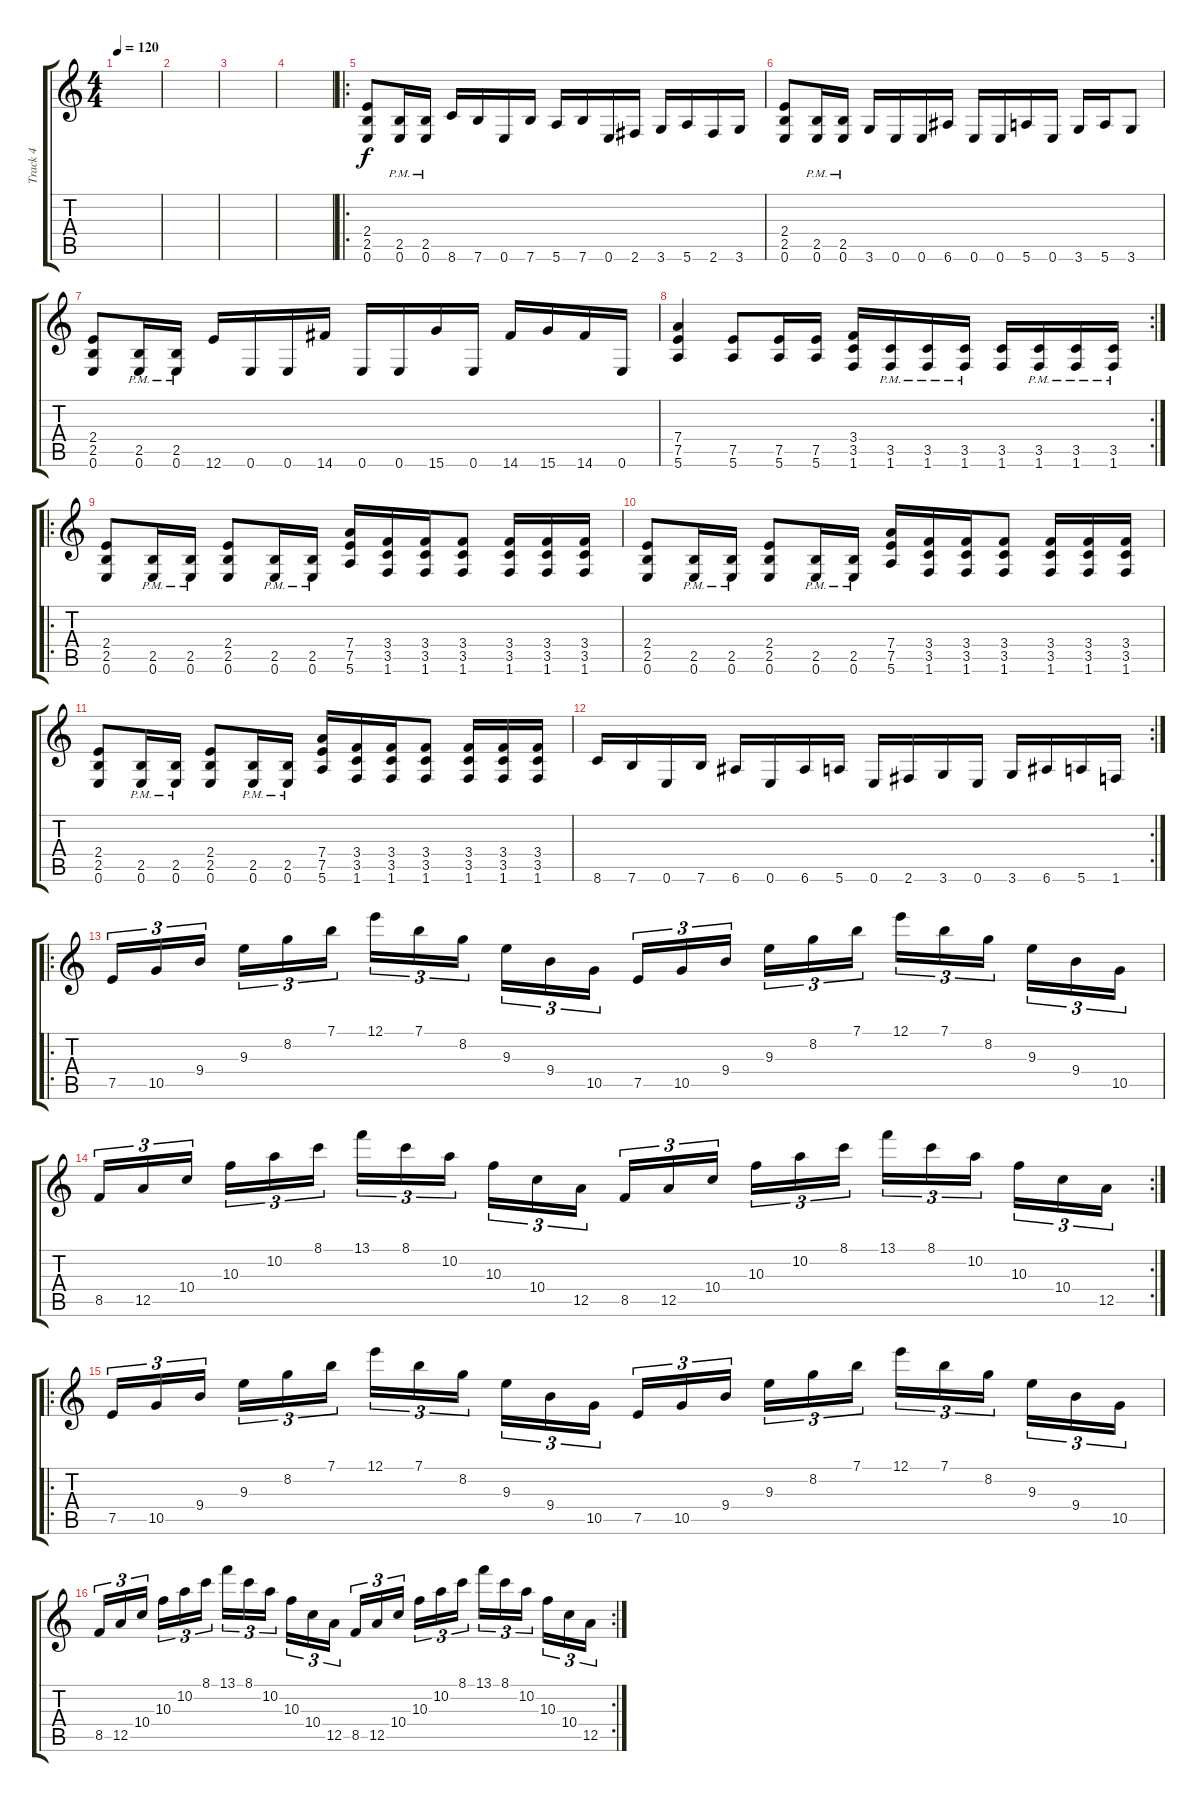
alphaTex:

\track ("Track 4" "Track 4") {instrument distortionguitar}
\staff {score tabs}
\tuning (E4 B3 G3 D3 A2 E2) {hide}
\ts (4 4)
\tempo 120
\clef g2
\ks c
|
|
|
|
\ro
(2.4 2.5 0.6).8{instrument distortionguitar} (2.5{pm} 0.6{pm}).16 (2.5{pm} 0.6{pm}).16 8.6.16 7.6.16 0.6.16 7.6.16 5.6.16 7.6.16 0.6.16 2.6.16 3.6.16 5.6.16 2.6.16 3.6.16 |
(2.4 2.5 0.6).8 (2.5{pm} 0.6{pm}).16 (2.5{pm} 0.6{pm}).16 3.6.16 0.6.16 0.6.16 6.6.16 0.6.16 0.6.16 5.6.16 0.6.16 3.6.16 5.6.16 3.6.8 |
(2.4 2.5 0.6).8 (2.5{pm} 0.6{pm}).16 (2.5{pm} 0.6{pm}).16 12.6.16 0.6.16 0.6.16 14.6.16 0.6.16 0.6.16 15.6.16 0.6.16 14.6.16 15.6.16 14.6.16 0.6.16 |
\rc 2
(7.4 7.5 5.6).4 (7.5 5.6).8 (7.5 5.6).16 (7.5 5.6).16 (3.4 3.5 1.6).16 (3.5{pm} 1.6{pm}).16 (3.5{pm} 1.6{pm}).16 (3.5{pm} 1.6{pm}).16 (3.5 1.6).16 (3.5{pm} 1.6{pm}).16 (3.5{pm} 1.6{pm}).16 (3.5{pm} 1.6{pm}).16 |
\ro
(2.4 2.5 0.6).8 (2.5{pm} 0.6{pm}).16 (2.5{pm} 0.6{pm}).16 (2.4 2.5 0.6).8 (2.5{pm} 0.6{pm}).16 (2.5{pm} 0.6{pm}).16 (7.4 7.5 5.6).16 (3.4 3.5 1.6).16 (3.4 3.5 1.6).16 (3.4 3.5 1.6).8 (3.4 3.5 1.6).16 (3.4 3.5 1.6).16 (3.4 3.5 1.6).16 |
(2.4 2.5 0.6).8 (2.5{pm} 0.6{pm}).16 (2.5{pm} 0.6{pm}).16 (2.4 2.5 0.6).8 (2.5{pm} 0.6{pm}).16 (2.5{pm} 0.6{pm}).16 (7.4 7.5 5.6).16 (3.4 3.5 1.6).16 (3.4 3.5 1.6).16 (3.4 3.5 1.6).8 (3.4 3.5 1.6).16 (3.4 3.5 1.6).16 (3.4 3.5 1.6).16 |
(2.4 2.5 0.6).8 (2.5{pm} 0.6{pm}).16 (2.5{pm} 0.6{pm}).16 (2.4 2.5 0.6).8 (2.5{pm} 0.6{pm}).16 (2.5{pm} 0.6{pm}).16 (7.4 7.5 5.6).16 (3.4 3.5 1.6).16 (3.4 3.5 1.6).16 (3.4 3.5 1.6).8 (3.4 3.5 1.6).16 (3.4 3.5 1.6).16 (3.4 3.5 1.6).16 |
\rc 2
8.6.16 7.6.16 0.6.16 7.6.16 6.6.16 0.6.16 6.6.16 5.6.16 0.6.16 2.6.16 3.6.16 0.6.16 3.6.16 6.6.16 5.6.16 1.6.16 |
\ro
7.5.16{tu (3 2)} 10.5.16{tu (3 2)} 9.4.16{tu (3 2)} 9.3.16{tu (3 2)} 8.2.16{tu (3 2)} 7.1.16{tu (3 2)} 12.1.16{tu (3 2)} 7.1.16{tu (3 2)} 8.2.16{tu (3 2)} 9.3.16{tu (3 2)} 9.4.16{tu (3 2)} 10.5.16{tu (3 2)} 7.5.16{tu (3 2)} 10.5.16{tu (3 2)} 9.4.16{tu (3 2)} 9.3.16{tu (3 2)} 8.2.16{tu (3 2)} 7.1.16{tu (3 2)} 12.1.16{tu (3 2)} 7.1.16{tu (3 2)} 8.2.16{tu (3 2)} 9.3.16{tu (3 2)} 9.4.16{tu (3 2)} 10.5.16{tu (3 2)} |
\rc 2
8.5.16{tu (3 2)} 12.5.16{tu (3 2)} 10.4.16{tu (3 2)} 10.3.16{tu (3 2)} 10.2.16{tu (3 2)} 8.1.16{tu (3 2)} 13.1.16{tu (3 2)} 8.1.16{tu (3 2)} 10.2.16{tu (3 2)} 10.3.16{tu (3 2)} 10.4.16{tu (3 2)} 12.5.16{tu (3 2)} 8.5.16{tu (3 2)} 12.5.16{tu (3 2)} 10.4.16{tu (3 2)} 10.3.16{tu (3 2)} 10.2.16{tu (3 2)} 8.1.16{tu (3 2)} 13.1.16{tu (3 2)} 8.1.16{tu (3 2)} 10.2.16{tu (3 2)} 10.3.16{tu (3 2)} 10.4.16{tu (3 2)} 12.5.16{tu (3 2)} |
\ro
7.5.16{tu (3 2)} 10.5.16{tu (3 2)} 9.4.16{tu (3 2)} 9.3.16{tu (3 2)} 8.2.16{tu (3 2)} 7.1.16{tu (3 2)} 12.1.16{tu (3 2)} 7.1.16{tu (3 2)} 8.2.16{tu (3 2)} 9.3.16{tu (3 2)} 9.4.16{tu (3 2)} 10.5.16{tu (3 2)} 7.5.16{tu (3 2)} 10.5.16{tu (3 2)} 9.4.16{tu (3 2)} 9.3.16{tu (3 2)} 8.2.16{tu (3 2)} 7.1.16{tu (3 2)} 12.1.16{tu (3 2)} 7.1.16{tu (3 2)} 8.2.16{tu (3 2)} 9.3.16{tu (3 2)} 9.4.16{tu (3 2)} 10.5.16{tu (3 2)} |
\rc 2
8.5.16{tu (3 2)} 12.5.16{tu (3 2)} 10.4.16{tu (3 2)} 10.3.16{tu (3 2)} 10.2.16{tu (3 2)} 8.1.16{tu (3 2)} 13.1.16{tu (3 2)} 8.1.16{tu (3 2)} 10.2.16{tu (3 2)} 10.3.16{tu (3 2)} 10.4.16{tu (3 2)} 12.5.16{tu (3 2)} 8.5.16{tu (3 2)} 12.5.16{tu (3 2)} 10.4.16{tu (3 2)} 10.3.16{tu (3 2)} 10.2.16{tu (3 2)} 8.1.16{tu (3 2)} 13.1.16{tu (3 2)} 8.1.16{tu (3 2)} 10.2.16{tu (3 2)} 10.3.16{tu (3 2)} 10.4.16{tu (3 2)} 12.5.16{tu (3 2)}
